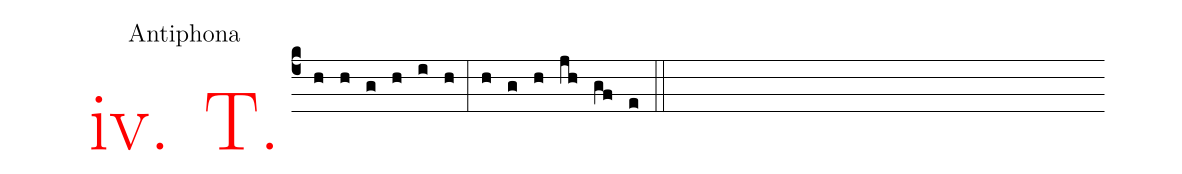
office-part: Antiphona;
%%
.(c4)<v>\frot{iv. T.}</v> (h) (h) (g) (h) (i) (h) (:) (h) (g) (h) (jh) (gf) (e) (::)
